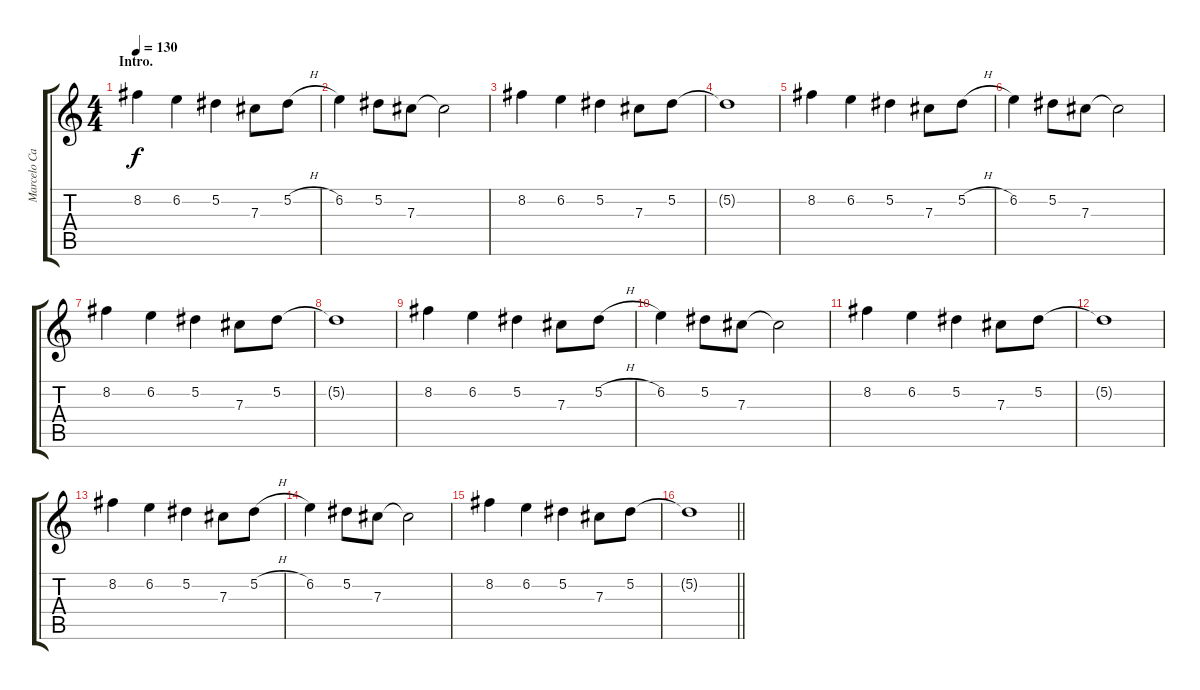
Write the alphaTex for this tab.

\track ("Marcelo Camelo (Guitarra)" "Marcelo Ca") {instrument electricguitarjazz}
\staff {score tabs}
\tuning (Eb4 Bb3 Gb3 Db3 Ab2 Eb2) {hide}
\ts (4 4)
\section ("" "Intro.")
\tempo 130
\clef g2
\ks c
8.2.4{dy f volume 13 instrument electricguitarjazz} 6.2.4 5.2.4 7.3.8 5.2{h}.8 |
6.2.4 5.2.8 7.3.8 7.3{t}.2 |
8.2.4 6.2.4 5.2.4 7.3.8 5.2.8 |
5.2{t}.1 |
8.2.4 6.2.4 5.2.4 7.3.8 5.2{h}.8 |
6.2.4 5.2.8 7.3.8 7.3{t}.2 |
8.2.4 6.2.4 5.2.4 7.3.8 5.2.8 |
5.2{t}.1 |
8.2.4 6.2.4 5.2.4 7.3.8 5.2{h}.8 |
6.2.4 5.2.8 7.3.8 7.3{t}.2 |
8.2.4 6.2.4 5.2.4 7.3.8 5.2.8 |
5.2{t}.1 |
8.2.4 6.2.4 5.2.4 7.3.8 5.2{h}.8 |
6.2.4 5.2.8 7.3.8 7.3{t}.2 |
8.2.4 6.2.4 5.2.4 7.3.8 5.2.8 |
\barLineRight lightlight
5.2{t}.1
